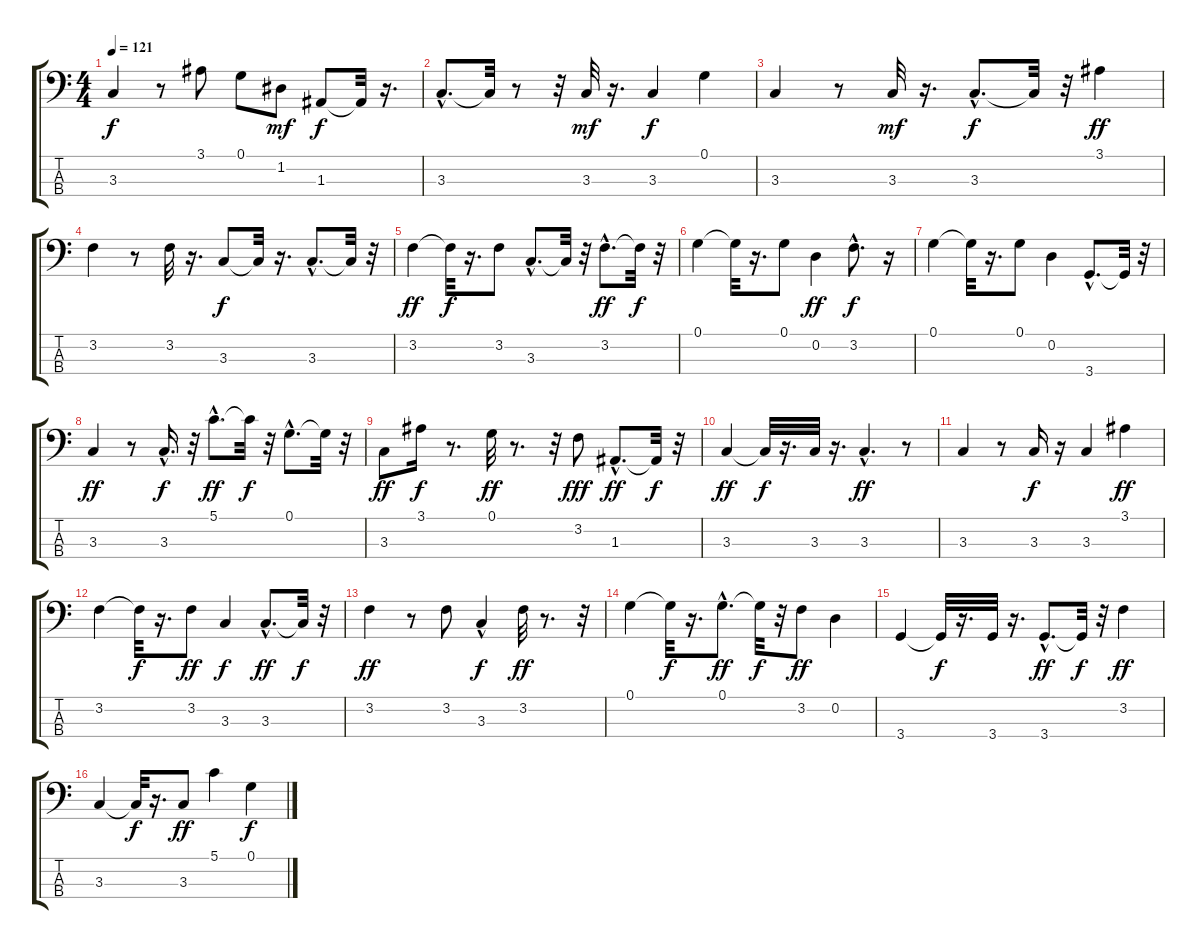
\track "" {instrument electricbassfinger}
\staff {score tabs}
\tuning (G2 D2 A1 E1) {hide}
\ts (4 4)
\tempo 121
\clef f4
\ks c
3.3.4{dy f} r.8 3.1.8 0.1.8 1.2.8{dy mf} 1.3.8{dy f} 1.3{t}.32 r.16{d} |
3.3{hac}.8{d} 3.3{t}.32 r.8 r.32 3.3.32{dy mf} r.16{d} 3.3.4{dy f} 0.1.4 |
3.3.4 r.8 3.3.32{dy mf} r.16{d} 3.3{hac}.8{d dy f} 3.3{t}.32 r.32 3.1.4{dy ff} |
3.2.4 r.8 3.2.32 r.16{d} 3.3.8{dy f} 3.3{t}.32 r.16{d} 3.3{hac}.8{d} 3.3{t}.32 r.32 |
3.2.4{dy ff} 3.2{t}.32{dy f} r.16{d} 3.2.8 3.3{hac}.8{d} 3.3{t}.32 r.32 3.2{hac}.8{d dy ff} 3.2{t}.32{dy f} r.32 |
0.1.4 0.1{t}.32 r.16{d} 0.1.8 0.2.4{dy ff} 3.2{hac}.8{d dy f} r.16 |
0.1.4 0.1{t}.32 r.16{d} 0.1.8 0.2.4 3.4{hac}.8{d} 3.4{t}.32 r.32 |
3.3.4{dy ff} r.8 3.3{hac}.16{d dy f} r.32 5.1{hac}.8{d dy ff} 5.1{t}.32{dy f} r.32 0.1{hac}.8{d} 0.1{t}.32 r.32 |
3.3.8{dy ff} 3.1.16{dy f} r.8{d} 0.1.32{dy ff} r.8{d} r.32 3.2.8{dy fff} 1.3{hac}.8{d dy ff} 1.3{t}.32{dy f} r.32 |
3.3.4{dy ff} 3.3{t}.32{dy f} r.16{d} 3.3.32 r.16{d} 3.3{hac}.4{d dy ff} r.8 |
3.3.4 r.8 3.3.16{dy f} r.16 3.3.4 3.1.4{dy ff} |
3.2.4 3.2{t}.32{dy f} r.16{d} 3.2.8{dy ff} 3.3.4{dy f} 3.3{hac}.8{d dy ff} 3.3{t}.32{dy f} r.32 |
3.2.4{dy ff} r.8 3.2.8 3.3{hac}.4{dy f} 3.2.32{dy ff} r.8{d} r.32 |
0.1.4 0.1{t}.32{dy f} r.16{d} 0.1{hac}.8{d dy ff} 0.1{t}.32{dy f} r.32 3.2.8{dy ff} 0.2.4 |
3.4.4 3.4{t}.32{dy f} r.16{d} 3.4.32 r.16{d} 3.4{hac}.8{d dy ff} 3.4{t}.32{dy f} r.32 3.2.4{dy ff} |
3.3.4 3.3{t}.32{dy f} r.16{d} 3.3.8{dy ff} 5.1.4 0.1.4{dy f}
